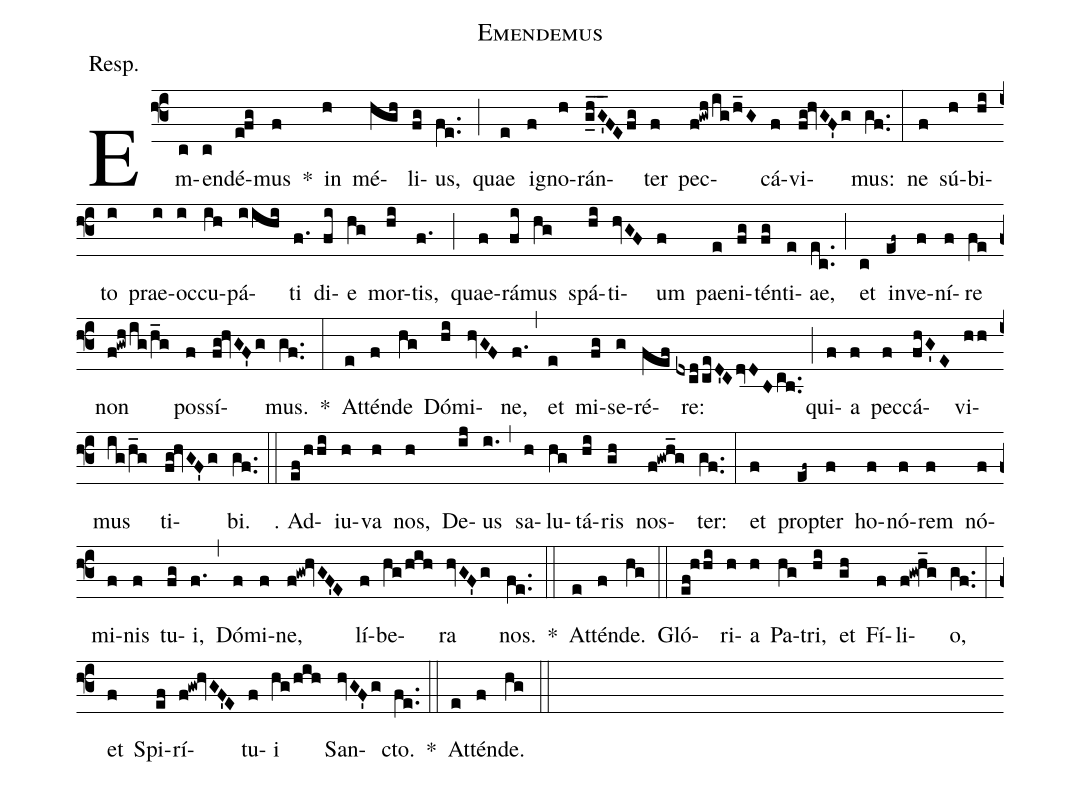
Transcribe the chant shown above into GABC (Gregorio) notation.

name:Emendemus;
annotation:Resp.;
%%
(f3) Em(c)en(c)dé(e!fg)mus(f) *()
in(h) mé(hgh)li(fg)us,(fe..) (;)
quae(e) i(f)gno(h)rán(ghG'___FEfg)ter(f) pec(f!gwh/ig/h_G)cá(f)vi(fg!hvGF'g)mus:(gf..) (:)
ne(f) sú(h)bi(hi)to(i) prae(i)oc(i)cu(ih)pá(iihi)ti(f.) di(fi)e(hg) mor(hi)tis,(f.) (;)
quae(f)rá(fi)mus(hg) spá(hi)ti(hvGF)um(f) pae(e)ni(fg)tén(fg)ti(e)ae,(ec..) (;)
et(c) in(ef~)ve(f)ní(f)re(fe) non(f!gwh/ig/h_g) pos(f)sí(fg!hvGF'g)mus.(gf..) *(:)
At(e)tén(f)de(hg) Dó(hi)mi(hvGF)ne,(f.) (,)
et(e) mi(fg)se(g)ré(fef)re:(dxcd/ceD'CdvDBcb..) (;)
qui(f)a(f) pec(f)cá(fhG'E)vi(hh)mus(ig/h_g) ti(fg!hvGF'g)bi.(gf..) (::)
℣. Ad(ef/hhi)iu(h)va(h) nos,(h) De(ij)us(i.) (,)
sa(h)lu(hg)tá(hi)ris(gh) nos(f!gwh_g)ter:(gf..) (:)
et(f) prop(ef~)ter(f) ho(f)nó(f)rem(f) nó(f)mi(f)nis(f) tu(fg)i,(f.) (,)
Dó(f)mi(f)ne,(f!gw!hvGF'E) lí(f)be(hg/hih)ra(hvGF'g) nos.(fe..) *(::)
At(e)tén(f)de.(hg) (::)
Gló(ef!hhi)ri(h)a(h) Pa(hg)tri,(hi) et(gh) Fí(f)li(f!gw!h_g)o,(gf..) (:)
et(f) Spi(ef)rí(f!gw!hvGF'E)tu(f)i(hg/hih) San(hvGF'g)cto.(fe..) *(::)
At(e)tén(f)de.(hg) (::)
